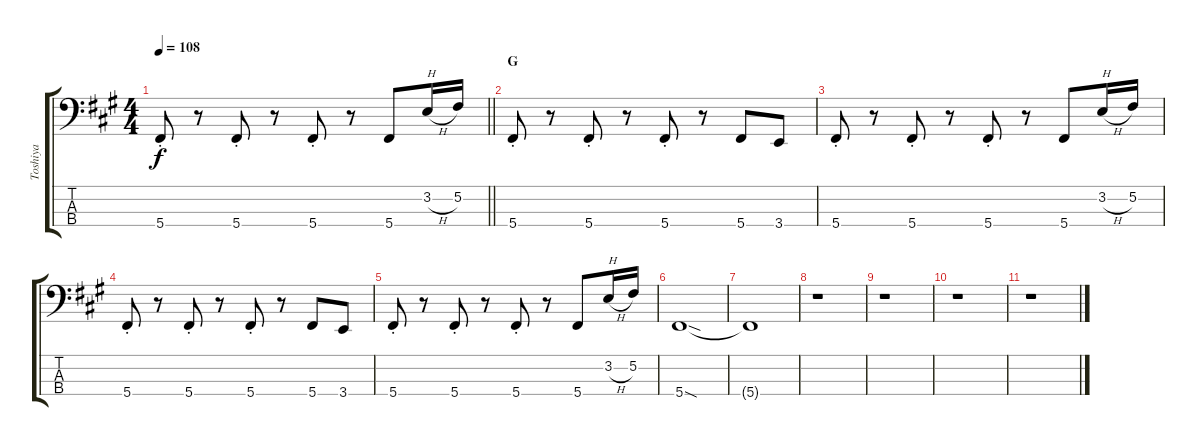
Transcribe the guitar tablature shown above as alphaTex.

\track ("Toshiya" "Toshiya") {instrument electricbasspick}
\staff {score tabs}
\tuning (Gb2 Db2 Ab1 Db1) {hide}
\ts (4 4)
\tempo 108
\clef f4
\barLineRight lightlight
\ks f#minor
5.4{st}.8{dy f} r.8 5.4{st}.8 r.8 5.4{st}.8 r.8 5.4.8 3.2{h}.16{txt "H"} 5.2.16 |
\section ("" "G")
5.4{st}.8 r.8 5.4{st}.8 r.8 5.4{st}.8 r.8 5.4.8 3.4.8 |
5.4{st}.8 r.8 5.4{st}.8 r.8 5.4{st}.8 r.8 5.4.8 3.2{h}.16{txt "H"} 5.2.16 |
5.4{st}.8 r.8 5.4{st}.8 r.8 5.4{st}.8 r.8 5.4.8 3.4.8 |
5.4{st}.8 r.8 5.4{st}.8 r.8 5.4{st}.8 r.8 5.4.8 3.2{h}.16{txt "H"} 5.2.16 |
5.4{sod}.1 |
5.4{t}.1 |
r.1 |
r.1 |
r.1 |
r.1
